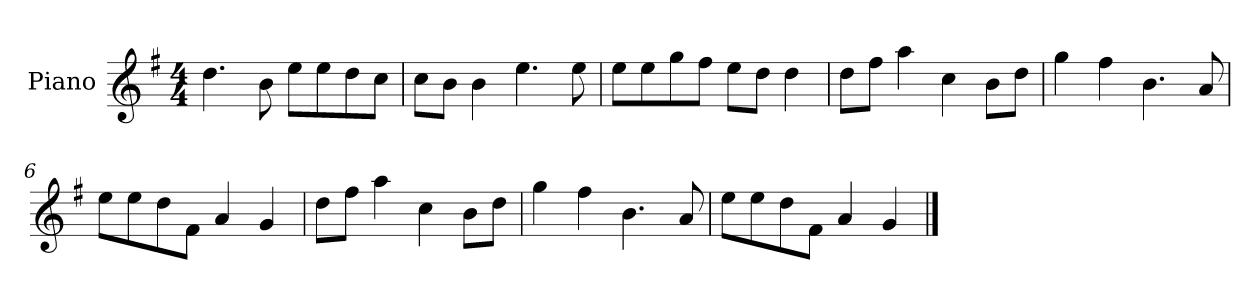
**kern
*part1
*staff1
*I"Piano
*I'P-no
*clefG2
*k[f#]
*M4/4
*MM90
=1
4.dd\
8b\
8ee\L
8ee\
8dd\
8cc\J
=2
8cc\L
8b\J
4b\
4.ee\
8ee\
=3
8ee\L
8ee\
8gg\
8ff#\J
8ee\L
8dd\J
4dd\
=4
8dd\L
8ff#\J
4aa\
4cc\
8b\L
8dd\J
=5
4gg\
4ff#\
4.b\
8a/
=6
8ee\L
8ee\
8dd\
8f#\J
4a/
4g/
!!LO:LB:g=z
=7
8dd\L
8ff#\J
4aa\
4cc\
8b\L
8dd\J
=8
4gg\
4ff#\
4.b\
8a/
=9
8ee\L
8ee\
8dd\
8f#\J
4a/
4g/
==
*-
